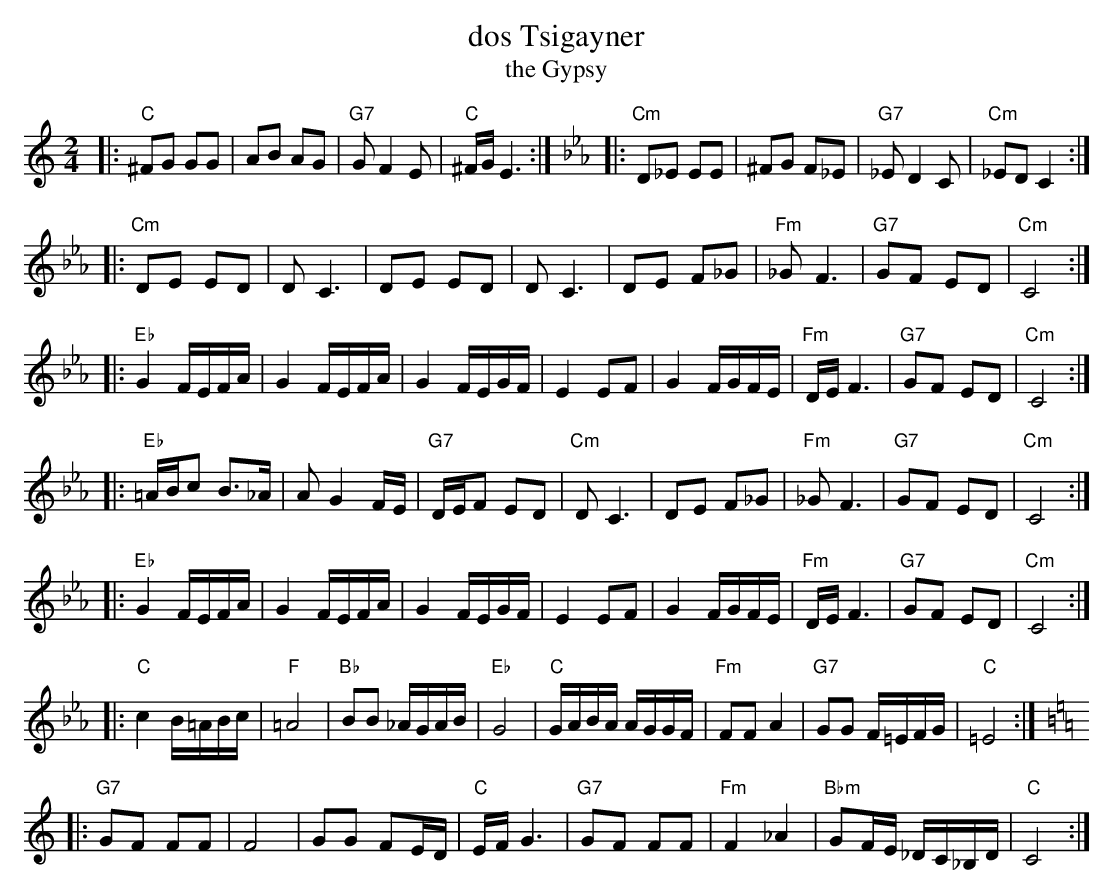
X:1
T: dos Tsigayner
T: the Gypsy
M: 2/4
L: 1/16
K: C
|: "C"^F2G2 G2G2 | A2B2 A2G2 | "G7"G2 F4 E2 | "C"^FG E6 :| \
K: Cm
|: "Cm"D2_E2 E2E2 | ^F2G2 F2_E2 | "G7"_E2 D4 C2 | "Cm"_E2D2 C4 :|
|: "Cm"D2E2 E2D2 | D2 C6 | D2E2 E2D2 | D2 C6 \
| D2E2 F2_G2 | "Fm"_G2 F6 | "G7"G2F2 E2D2 | "Cm"C8 :|
|: "Eb"G4 FEFA | G4 FEFA | G4 FEGF | E4 E2F2 \
| G4 FGFE | "Fm"DE F6 | "G7"G2F2 E2D2 | "Cm"C8 :|
|: "Eb"=ABc2 B3_A | A2 G4 FE | "G7"DEF2 E2D2 | "Cm"D2 C6 \
| D2E2 F2_G2 | "Fm"_G2 F6 | "G7"G2F2 E2D2 | "Cm"C8 :|
|: "Eb"G4 FEFA | G4 FEFA | G4 FEGF | E4 E2F2 \
| G4 FGFE | "Fm"DE F6 | "G7"G2F2 E2D2 | "Cm"C8 :|
|: "C"c4 B=ABc | "F"=A8 | "Bb"B2B2 _AGAB | "Eb"G8 \
| "C"GABA AGGF | "Fm"F2F2 A4 | "G7"G2G2 F=EFG | "C"=E8 :|
K: C
|: "G7"G2F2 F2F2 | F8 | G2G2 F2ED | "C"EF G6 \
| "G7"G2F2 F2F2 | "Fm"F4 _A4 | "Bbm"G2FE _DC_B,D | "C"C8 :|
